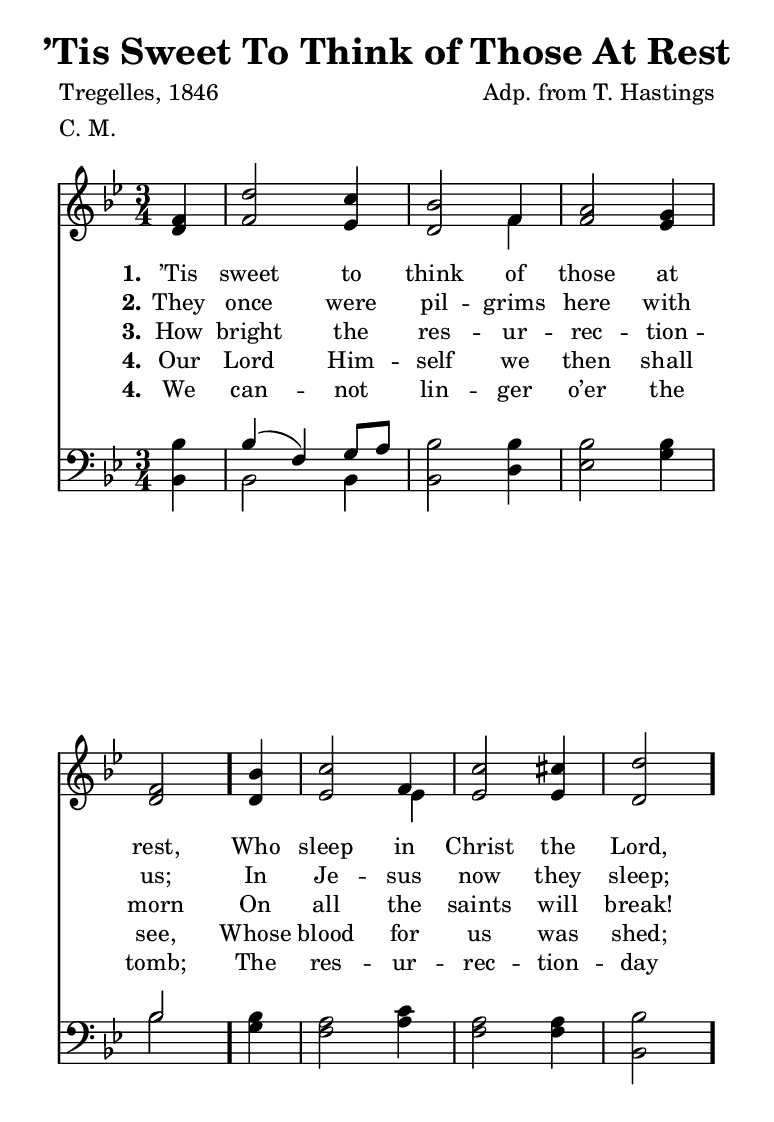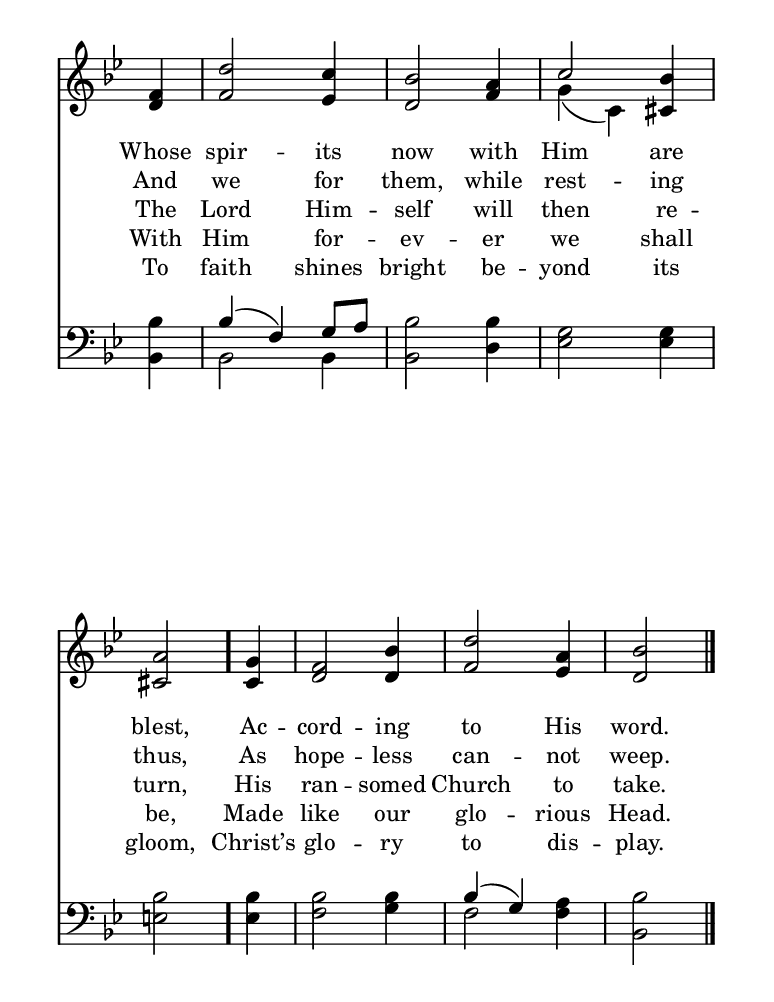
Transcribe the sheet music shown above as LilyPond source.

\include "common/global.ily"
\paper {
  \include "common/paper.ily"
  ragged-last-bottom = ##t
}

\header{
  hymnnumber = "206"
  title = "’Tis Sweet To Think of Those At Rest"
  tunename = "Cross"
  meter = "C. M."
  poet = "Tregelles, 1846"
  composer = "Adp. from T. Hastings"
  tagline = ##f
}

patternA = { c4 | c2 }

global = {
  \include "common/overrides.ily"
  \override Staff.TimeSignature.style = #'numbered
  \time 3/4
  \override Score.MetronomeMark.transparent = ##t % hide all fermata changes too
  \tempo 4=100
  \key bes \major
  \partial 4
  \autoBeamOff
}

notesSoprano = {
\global
\relative c' {

  f4 | d'2 c4 | bes2 f4 | a2 g4 | f2
  bes4 | c2 f,4 | c'2 cis4 | d2
  f,4 | d'2 c4 | bes2 a4 | c2 bes4 | a2
  g4 | f2 bes4 | d2 a4 | bes2

  \bar "|."

}
}

notesAlto = {
\global
\relative e' {

  \changePitch \patternA { d f ees d f f ees d }
  \changePitch \patternA { d ees ees ees ees d }
  d4 | f2 ees4 | d2 f4 | g4( c,) cis | cis2
  \changePitch \patternA { cis d d f ees d }

}
}

notesTenor = {
\global
\relative a {

  bes4 | bes( f) g8[ a] | bes2 bes4 | bes2 bes4 | bes2
  \changePitch \patternA { bes a c a a bes }
  bes4 | bes( f) g8[ a] | bes2 bes4 | g2 g4 | bes2
  bes4 | bes2 bes4 | bes( g) a | bes2

}
}

notesBass = {
\global
\relative f, {

  \changePitch \patternA { bes bes bes bes d ees g bes }
  \changePitch \patternA { g f a f f bes, }
  \changePitch \patternA { bes bes bes bes d ees ees e }
  \changePitch \patternA { e f g f f bes, }

}
}

wordsA = \lyricmode {
\set stanza = "1."

’Tis sweet to think of those at rest, \bar "."
Who sleep in Christ the Lord, \bar "."
Whose spir -- its now with Him are blest, \bar "."
Ac -- cord -- ing to His word. \bar "."

}

wordsB = \lyricmode {
\set stanza = "2."

They once were pil -- grims here with us;
In Je -- sus now they sleep;
And we for them, while rest -- ing thus,
As hope -- less can -- not weep.

}

wordsC = \lyricmode {
\set stanza = "3."

How bright the res -- ur -- rec -- tion -- morn
On all the saints will break!
The Lord Him -- self will then re -- turn,
His ran -- somed Church to take.

}

wordsD = \lyricmode {
\set stanza = "4."

Our Lord Him -- self we then shall see,
Whose blood for us was shed;
With Him for -- ev -- er we shall be,
Made like our glo -- rious Head.

}

wordsE = \lyricmode {
\set stanza = "4."

We can -- not lin -- ger o’er the tomb;
The res -- ur -- rec -- tion -- day
To faith shines bright be -- yond its gloom,
Christ’s glo -- ry to dis -- play.

}

\score {
  \context ChoirStaff <<
    \context Staff = upper <<
      \set ChoirStaff.systemStartDelimiter = #'SystemStartBar
      \set ChoirStaff.printPartCombineTexts = ##f
      \partcombine #'(2 . 9) \notesSoprano \notesAlto
      \context NullVoice = sopranos { \voiceOne << \notesSoprano >> }
      \context NullVoice = altos { \voiceTwo << \notesAlto >> }
      \context Lyrics = one   \lyricsto sopranos \wordsA
      \context Lyrics = two   \lyricsto sopranos \wordsB
      \context Lyrics = three \lyricsto sopranos \wordsC
      \context Lyrics = four  \lyricsto sopranos \wordsD
      \context Lyrics = five  \lyricsto sopranos \wordsE
    >>
    \context Staff = men <<
      \clef bass
      \set ChoirStaff.printPartCombineTexts = ##f
      \partcombine #'(2 . 9) \notesTenor \notesBass
      \context NullVoice = tenors { \voiceOne << \notesTenor >> }
      \context NullVoice = basses { \voiceTwo << \notesBass >> }
    >>
  >>
  \layout {
    \include "common/layout.ily"
  }
  \midi{
    \include "common/midi.ily"
  }
}

\version "2.19.49"  % necessary for upgrading to future LilyPond versions.

% vi:set et ts=2 sw=2 ai nocindent syntax=lilypond:
